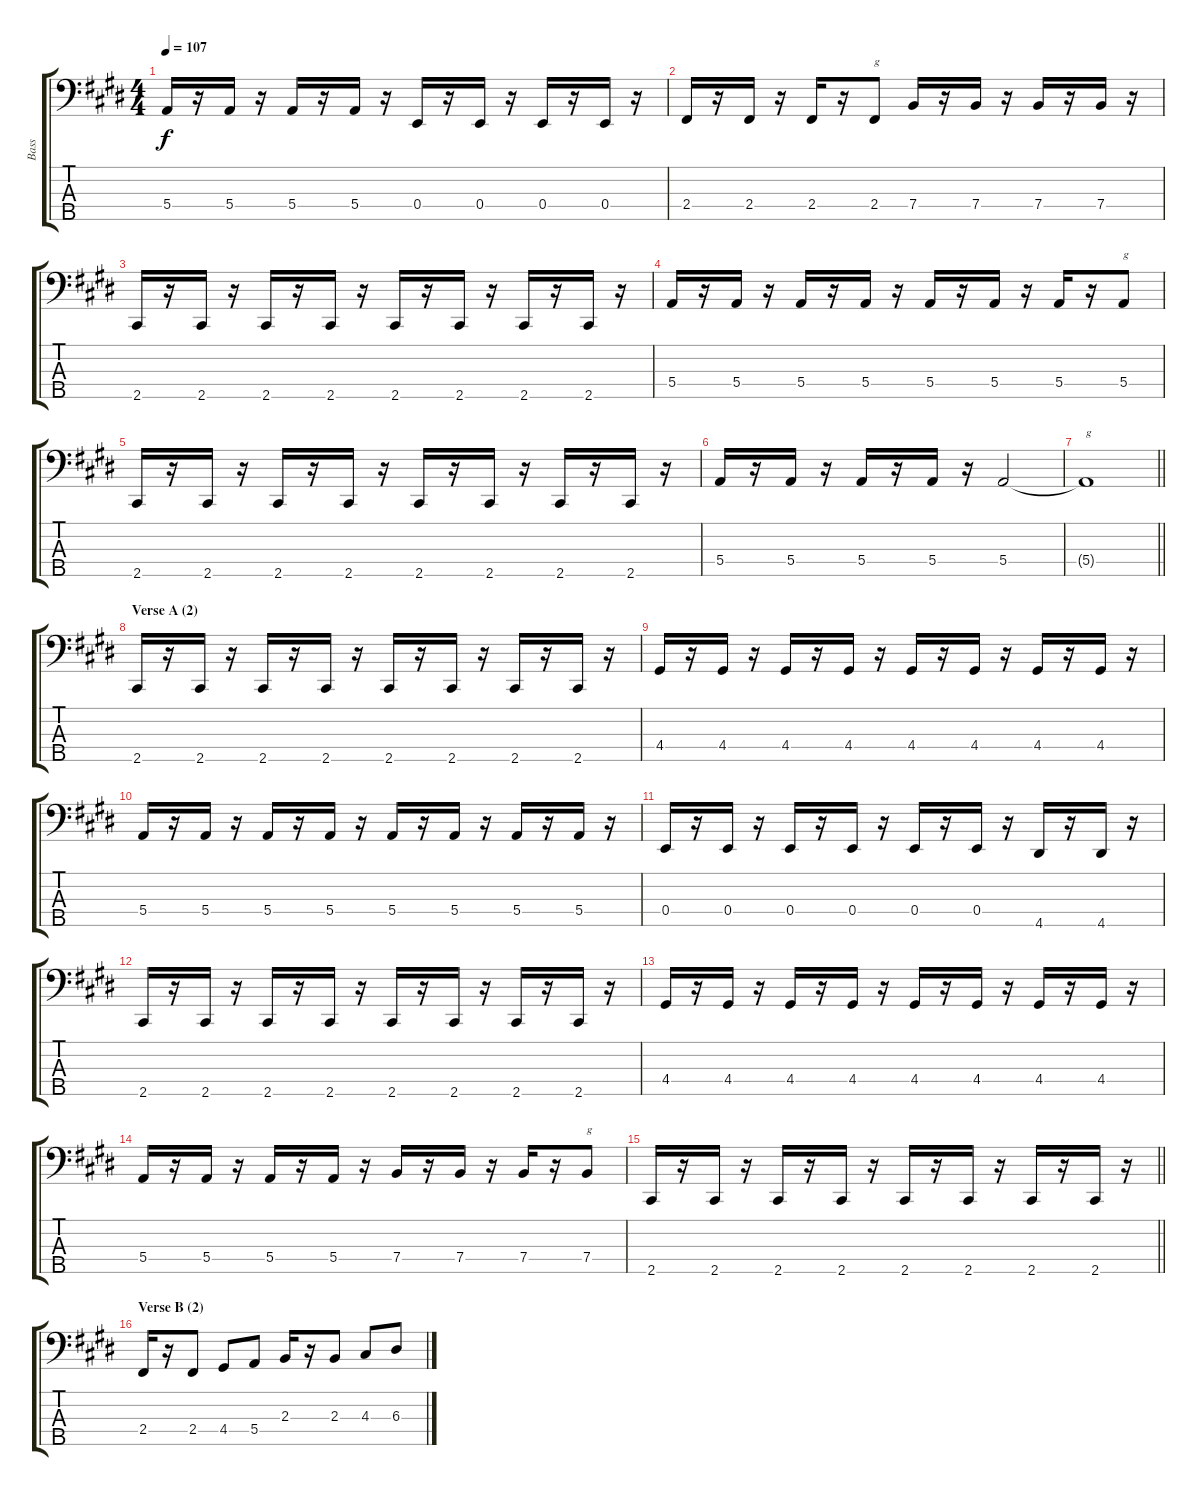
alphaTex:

\track ("Bass" "Bass") {instrument electricbassfinger}
\staff {score tabs}
\tuning (G2 D2 A1 E1 B0) {hide}
\ts (4 4)
\tempo 107
\clef f4
\ks e
5.4.16{dy f} r.16 5.4.16 r.16 5.4.16 r.16 5.4.16 r.16 0.4.16 r.16 0.4.16 r.16 0.4.16 r.16 0.4.16 r.16 |
2.4.16 r.16 2.4.16 r.16 2.4.16 r.16 2.4.8{txt "g"} 7.4.16 r.16 7.4.16 r.16 7.4.16 r.16 7.4.16 r.16 |
2.5.16 r.16 2.5.16 r.16 2.5.16 r.16 2.5.16 r.16 2.5.16 r.16 2.5.16 r.16 2.5.16 r.16 2.5.16 r.16 |
5.4.16 r.16 5.4.16 r.16 5.4.16 r.16 5.4.16 r.16 5.4.16 r.16 5.4.16 r.16 5.4.16 r.16 5.4.8{txt "g"} |
2.5.16 r.16 2.5.16 r.16 2.5.16 r.16 2.5.16 r.16 2.5.16 r.16 2.5.16 r.16 2.5.16 r.16 2.5.16 r.16 |
5.4.16 r.16 5.4.16 r.16 5.4.16 r.16 5.4.16 r.16 5.4.2 |
\barLineRight lightlight
5.4{t}.1{txt "g"} |
\section ("" "Verse A (2)")
2.5.16 r.16 2.5.16 r.16 2.5.16 r.16 2.5.16 r.16 2.5.16 r.16 2.5.16 r.16 2.5.16 r.16 2.5.16 r.16 |
4.4.16 r.16 4.4.16 r.16 4.4.16 r.16 4.4.16 r.16 4.4.16 r.16 4.4.16 r.16 4.4.16 r.16 4.4.16 r.16 |
5.4.16 r.16 5.4.16 r.16 5.4.16 r.16 5.4.16 r.16 5.4.16 r.16 5.4.16 r.16 5.4.16 r.16 5.4.16 r.16 |
0.4.16 r.16 0.4.16 r.16 0.4.16 r.16 0.4.16 r.16 0.4.16 r.16 0.4.16 r.16 4.5.16 r.16 4.5.16 r.16 |
2.5.16 r.16 2.5.16 r.16 2.5.16 r.16 2.5.16 r.16 2.5.16 r.16 2.5.16 r.16 2.5.16 r.16 2.5.16 r.16 |
4.4.16 r.16 4.4.16 r.16 4.4.16 r.16 4.4.16 r.16 4.4.16 r.16 4.4.16 r.16 4.4.16 r.16 4.4.16 r.16 |
5.4.16 r.16 5.4.16 r.16 5.4.16 r.16 5.4.16 r.16 7.4.16 r.16 7.4.16 r.16 7.4.16 r.16 7.4.8{txt "g"} |
\barLineRight lightlight
2.5.16 r.16 2.5.16 r.16 2.5.16 r.16 2.5.16 r.16 2.5.16 r.16 2.5.16 r.16 2.5.16 r.16 2.5.16 r.16 |
\section ("" "Verse B (2)")
2.4.16 r.16 2.4.8 4.4.8 5.4.8 2.3.16 r.16 2.3.8 4.3.8 6.3.8
